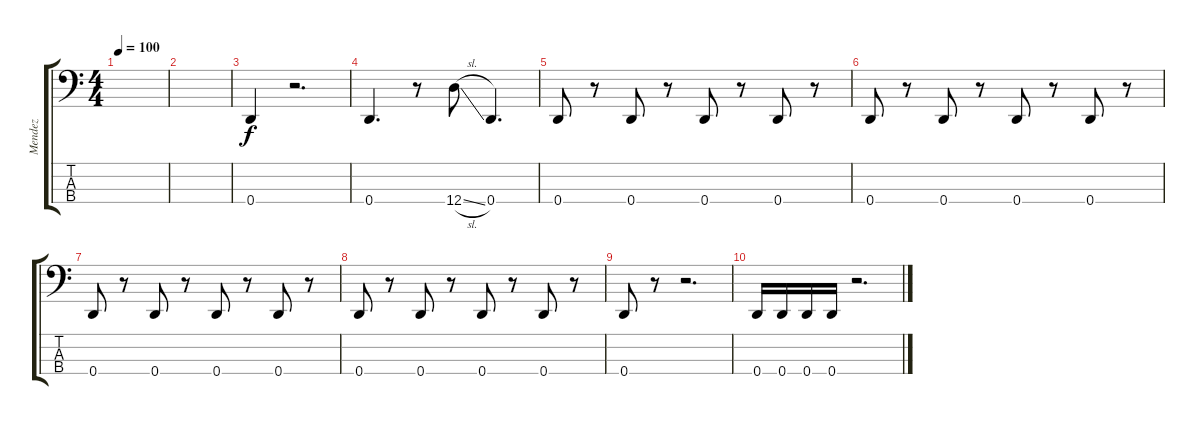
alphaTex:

\track ("Mendez" "Mendez") {instrument electricbassfinger}
\staff {score tabs}
\tuning (G2 D2 A1 D1) {hide}
\ts (4 4)
\tempo 100
\clef f4
\ks c
|
|
0.4.4 r.2{d} |
0.4.4{d} r.8 12.4{sl}.8 0.4.4{d} |
0.4.8 r.8 0.4.8 r.8 0.4.8 r.8 0.4.8 r.8 |
0.4.8 r.8 0.4.8 r.8 0.4.8 r.8 0.4.8 r.8 |
0.4.8 r.8 0.4.8 r.8 0.4.8 r.8 0.4.8 r.8 |
0.4.8 r.8 0.4.8 r.8 0.4.8 r.8 0.4.8 r.8 |
0.4.8 r.8 r.2{d} |
0.4.16 0.4.16 0.4.16 0.4.16 r.2{d}
